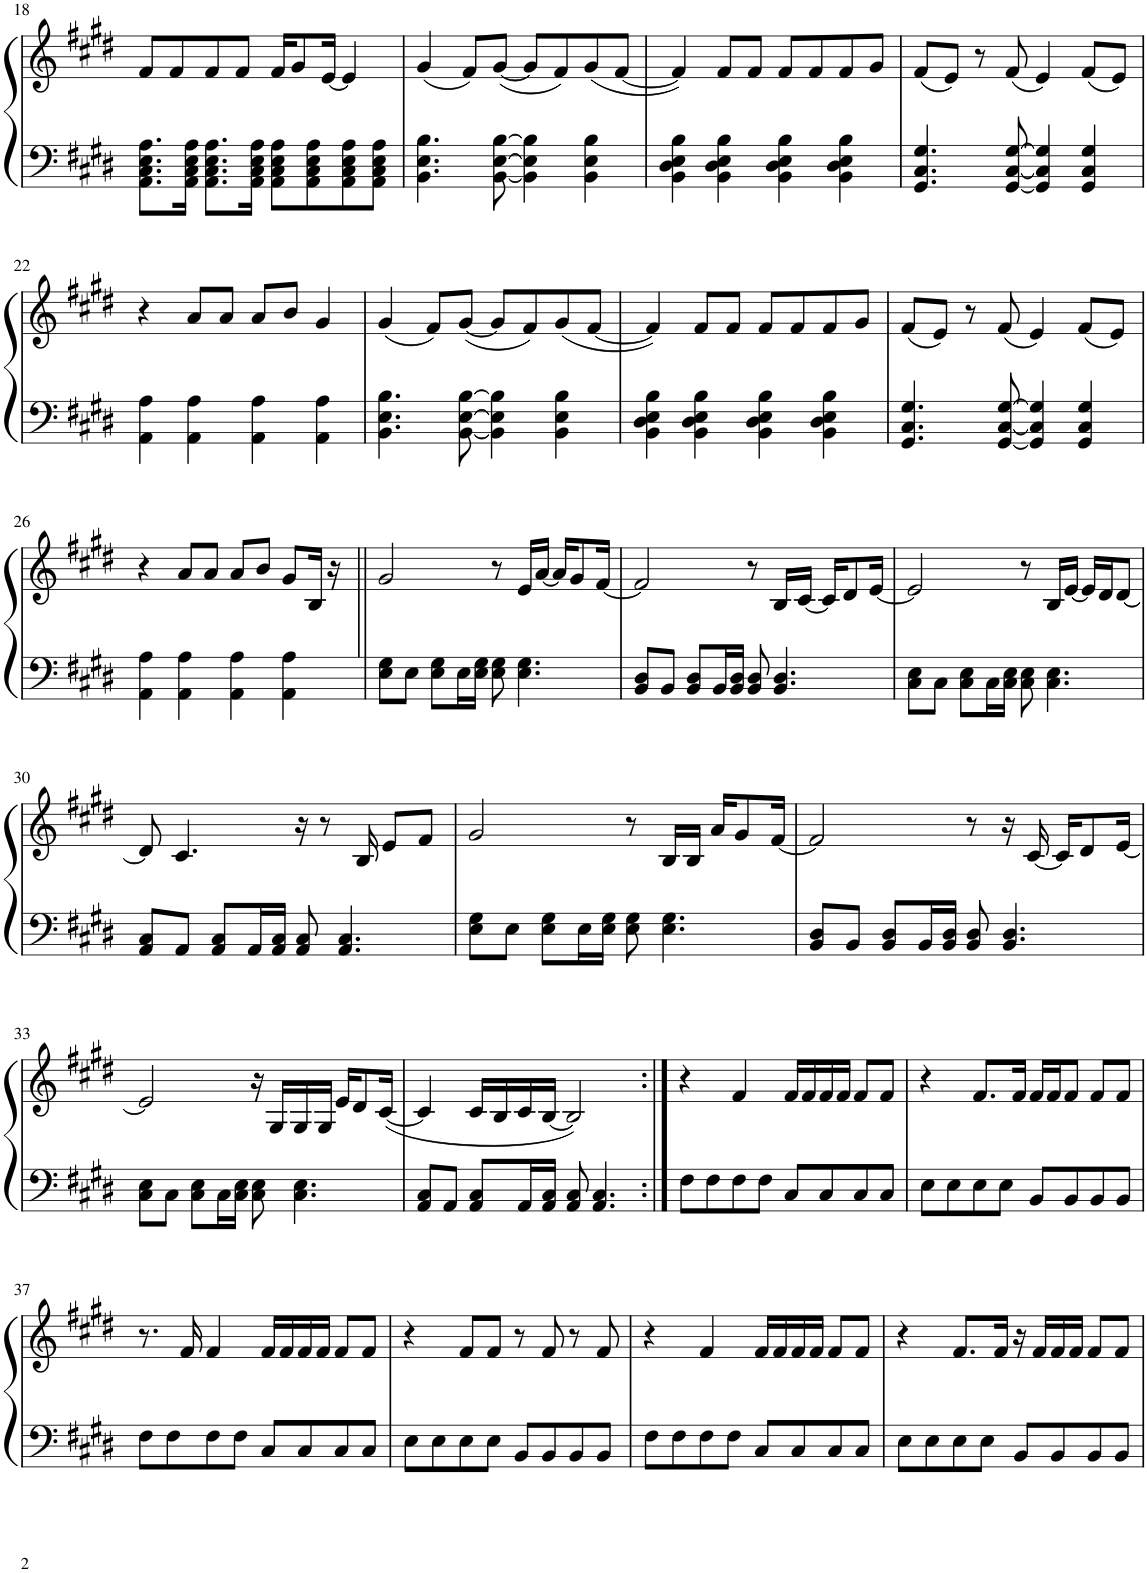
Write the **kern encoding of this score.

**kern	**kern
*part1	*part1
*staff2	*staff1
*I"Piano	*
*I'Pno.	*
!!LO:PB:g=z
*clefF4	*clefG2
*k[f#c#g#d#]	*k[f#c#g#d#]
*M4/4	*M4/4
=18	=18
8.AA\ 8.C#\ 8.E\ 8.A\L	8f#/L
.	8f#/
16AA\ 16C#\ 16E\ 16A\Jk	.
8.AA\ 8.C#\ 8.E\ 8.A\L	8f#/
.	8f#/J
16AA\ 16C#\ 16E\ 16A\Jk	.
8AA\ 8C#\ 8E\ 8A\L	16f#/KL
.	8g#/
8AA\ 8C#\ 8E\ 8A\	.
.	[16e/Jk
8AA\ 8C#\ 8E\ 8A\	4e/]
8AA\ 8C#\ 8E\ 8A\J	.
=19	=19
4.BB\ 4.E\ 4.B\	(4g#/
.	8f#/L)
[8BB\ [8E\ [8B\	([8g#/J
4BB\] 4E\] 4B\]	8g#/L]
.	8f#/)
4BB\ 4E\ 4B\	(8g#/
.	[8f#/J
=20	=20
4BB\ 4D#\ 4E\ 4B\	4f#/])
4BB\ 4D#\ 4E\ 4B\	8f#/L
.	8f#/J
4BB\ 4D#\ 4E\ 4B\	8f#/L
.	8f#/
4BB\ 4D#\ 4E\ 4B\	8f#/
.	8g#/J
=21	=21
4.GG#/ 4.C#/ 4.G#/	(8f#/L
.	8e/J)
.	8r
[8GG#/ [8C#/ [8G#/	(8f#/
4GG#/] 4C#/] 4G#/]	4e/)
4GG#/ 4C#/ 4G#/	(8f#/L
.	8e/J)
!!LO:LB:g=z
=22	=22
4AA\ 4A\	4r
4AA\ 4A\	8a/L
.	8a/J
4AA\ 4A\	8a/L
.	8b/J
4AA\ 4A\	4g#/
=23	=23
4.BB\ 4.E\ 4.B\	(4g#/
.	8f#/L)
[8BB\ [8E\ [8B\	([8g#/J
4BB\] 4E\] 4B\]	8g#/L]
.	8f#/)
4BB\ 4E\ 4B\	(8g#/
.	[8f#/J
=24	=24
4BB\ 4D#\ 4E\ 4B\	4f#/])
4BB\ 4D#\ 4E\ 4B\	8f#/L
.	8f#/J
4BB\ 4D#\ 4E\ 4B\	8f#/L
.	8f#/
4BB\ 4D#\ 4E\ 4B\	8f#/
.	8g#/J
=25	=25
4.GG#/ 4.C#/ 4.G#/	(8f#/L
.	8e/J)
.	8r
[8GG#/ [8C#/ [8G#/	(8f#/
4GG#/] 4C#/] 4G#/]	4e/)
4GG#/ 4C#/ 4G#/	(8f#/L
.	8e/J)
!!LO:LB:g=z
=26	=26
4AA\ 4A\	4r
4AA\ 4A\	8a/L
.	8a/J
4AA\ 4A\	8a/L
.	8b/J
4AA\ 4A\	8g#/L
.	16B/Jk
.	16r
=27||	=27||
8E\ 8G#\L	2g#/
8E\J	.
8E\ 8G#\L	.
16E\L	.
16E\ 16G#\JJ	.
8E\ 8G#\	8r
4.E\ 4.G#\	16e/LL
.	[16a/JJ
.	16a/KL]
.	8g#/
.	[16f#/Jk
=28	=28
8BB/ 8D#/L	2f#/]
8BB/J	.
8BB/ 8D#/L	.
16BB/L	.
16BB/ 16D#/JJ	.
8BB/ 8D#/	8r
4.BB/ 4.D#/	16B/LL
.	[16c#/JJ
.	16c#/KL]
.	8d#/
.	[16e/Jk
=29	=29
8C#\ 8E\L	2e/]
8C#\J	.
8C#\ 8E\L	.
16C#\L	.
16C#\ 16E\JJ	.
8C#\ 8E\	8r
4.C#\ 4.E\	16B/LL
.	[16e/JJ
.	16e/LL]
.	16d#/J
.	[8d#/J
!!LO:LB:g=z
=30	=30
8AA/ 8C#/L	8d#/]
8AA/J	4.c#/
8AA/ 8C#/L	.
16AA/L	.
16AA/ 16C#/JJ	.
8AA/ 8C#/	16r
.	8r
4.AA/ 4.C#/	.
.	16B/
.	8e/L
.	8f#/J
=31	=31
8E\ 8G#\L	2g#/
8E\J	.
8E\ 8G#\L	.
16E\L	.
16E\ 16G#\JJ	.
8E\ 8G#\	8r
4.E\ 4.G#\	16B/LL
.	16B/JJ
.	16a/KL
.	8g#/
.	[16f#/Jk
=32	=32
8BB/ 8D#/L	2f#/]
8BB/J	.
8BB/ 8D#/L	.
16BB/L	.
16BB/ 16D#/JJ	.
8BB/ 8D#/	8r
4.BB/ 4.D#/	16r
.	[16c#/
.	16c#/KL]
.	8d#/
.	[16e/Jk
!!LO:LB:g=z
=33	=33
8C#\ 8E\L	2e/]
8C#\J	.
8C#\ 8E\L	.
16C#\L	.
16C#\ 16E\JJ	.
8C#\ 8E\	16r
.	16G#/LL
4.C#\ 4.E\	16G#/
.	16G#/JJ
.	16e/KL
.	8d#/
.	([16c#/Jk
=34	=34
8AA/ 8C#/L	4c#/]
8AA/J	.
8AA/ 8C#/L	16c#/LL
.	16B/
16AA/L	16c#/
16AA/ 16C#/JJ	[16B/JJ
8AA/ 8C#/	2B/])
4.AA/ 4.C#/	.
=35:|!	=35:|!
8F#\L	4r
8F#\	.
8F#\	4f#/
8F#\J	.
8C#/L	16f#/LL
.	16f#/
8C#/	16f#/
.	16f#/JJ
8C#/	8f#/L
8C#/J	8f#/J
=36	=36
8E\L	4r
8E\	.
8E\	8.f#/L
8E\J	.
.	16f#/Jk
8BB/L	16f#/LL
.	16f#/J
8BB/	8f#/J
8BB/	8f#/L
8BB/J	8f#/J
!!LO:LB:g=z
=37	=37
8F#\L	8.r
8F#\	.
.	16f#/
8F#\	4f#/
8F#\J	.
8C#/L	16f#/LL
.	16f#/
8C#/	16f#/
.	16f#/JJ
8C#/	8f#/L
8C#/J	8f#/J
=38	=38
8E\L	4r
8E\	.
8E\	8f#/L
8E\J	8f#/J
8BB/L	8r
8BB/	8f#/
8BB/	8r
8BB/J	8f#/
=39	=39
8F#\L	4r
8F#\	.
8F#\	4f#/
8F#\J	.
8C#/L	16f#/LL
.	16f#/
8C#/	16f#/
.	16f#/JJ
8C#/	8f#/L
8C#/J	8f#/J
=40	=40
8E\L	4r
8E\	.
8E\	8.f#/L
8E\J	.
.	16f#/Jk
8BB/L	16r
.	16f#/LL
8BB/	16f#/
.	16f#/JJ
8BB/	8f#/L
8BB/J	8f#/J
=	=
*-	*-
